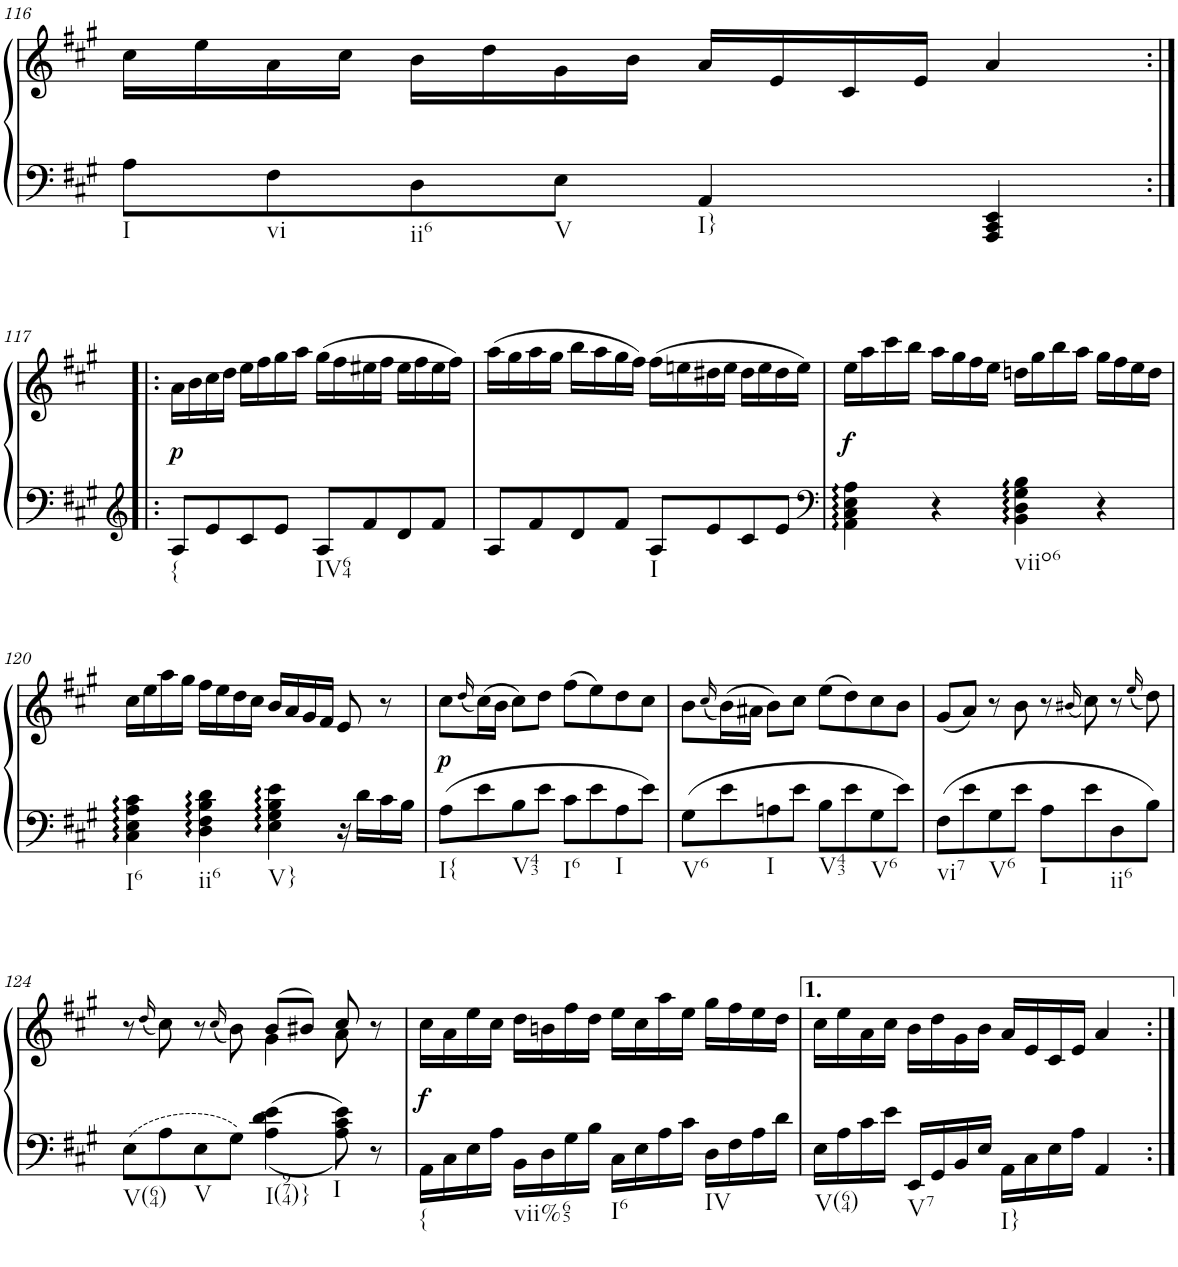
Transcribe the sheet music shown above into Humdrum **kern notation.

**kern	**kern	**dynam
*part1	*part1	*part1
*staff2	*staff1	*staff1/2
*I"Piano	*	*
*I'Pno.	*	*
!!LO:PB:g=z
*clefF4	*clefG2	*
*k[f#c#g#]	*k[f#c#g#]	*
*M4/4	*M4/4	*
*met(c)	*met(c)	*
=116	=116	=116
!LO:TX:b:t=I	!	!
8A\L	16cc#\LL	.
.	16ee\	.
!LO:TX:b:t=vi	!	!
8F#\	16a\	.
.	16cc#\JJ	.
!LO:TX:b:t=ii6	!	!
8D\	16b\LL	.
.	16dd\	.
!LO:TX:b:t=V	!	!
8E\J	16g#\	.
.	16b\JJ	.
!LO:TX:b:t=I}	!	!
4AA/	16a/LL	.
.	16e/	.
.	16c#/	.
.	16e/JJ	.
4AAA/ 4CC#/ 4EE/	4a/	.
!!LO:LB:g=z
=117:|!|:	=117:|!|:	=117:|!|:
*clefG2	*	*
!LO:TX:b:t={	!	!
!	!	!LO:DY:b
8A/L	16a\LL	p
.	16b\	.
8e/	16cc#\	.
.	16dd\JJ	.
8c#/	16ee\LL	.
.	16ff#\	.
8e/J	16gg#\	.
.	16aa\JJ	.
!LO:TX:b:t=IV64	!	!
8A/L	(16gg#\LL	.
.	16ff#\	.
8f#/	16ee#X\	.
.	16ff#\JJ	.
8d/	16ee#\LL	.
.	16ff#\	.
8f#/J	16ee#\	.
.	16ff#\JJ)	.
=118	=118	=118
8A/L	(16aa\LL	.
.	16gg#\	.
8f#/	16aa\	.
.	16gg#\JJ	.
8d/	16bb\LL	.
.	16aa\	.
8f#/J	16gg#\	.
.	16ff#\JJ)	.
!LO:TX:b:t=I	!	!
8A/L	(16ff#\LL	.
.	16een\	.
8e/	16dd#X\	.
.	16ee\JJ	.
8c#/	16dd#\LL	.
.	16ee\	.
8e/J	16dd#\	.
.	16ee\JJ)	.
=119	=119	=119
*clefF4	*	*
!	!	!LO:DY:b
4AA\ 4C#\ 4E\ 4A\	16ee\LL	f
.	16aa\	.
.	16ccc#\	.
.	16bb\JJ	.
4r	16aa\LL	.
.	16gg#\	.
.	16ff#\	.
.	16ee\JJ	.
!LO:TX:b:t=viio6	!	!
4BB\ 4D\ 4G#\ 4B\	16ddn\LL	.
.	16gg#\	.
.	16bb\	.
.	16aa\JJ	.
4r	16gg#\LL	.
.	16ff#\	.
.	16ee\	.
.	16dd\JJ	.
!!LO:LB:g=z
=120	=120	=120
!LO:TX:b:t=I6	!	!
4C#\ 4E\ 4A\ 4c#\	16cc#\LL	.
.	16ee\	.
.	16aa\	.
.	16gg#\JJ	.
!LO:TX:b:t=ii6	!	!
4D\ 4F#\ 4B\ 4d\	16ff#\LL	.
.	16ee\	.
.	16dd\	.
.	16cc#\JJ	.
!LO:TX:b:t=V}	!	!
4E\ 4G#\ 4B\ 4e\	16b/LL	.
.	16a/	.
.	16g#/	.
.	16f#/JJ	.
16r	8e/	.
16d\LL	.	.
16c#\	8r	.
16B\JJ	.	.
=121	=121	=121
!LO:TX:b:t=I{	!	!
!	!	!LO:DY:b
8A\L	8cc#\L	p
.	(16qdd/	.
8e\	(16cc#\L)	.
.	16b\JJ	.
!LO:TX:b:t=V43	!	!
8B\	8cc#\L)	.
8e\J	8dd\J	.
!LO:TX:b:t=I6	!	!
8c#\L	(8ff#\L	.
8e\	8ee\)	.
!LO:TX:b:t=I	!	!
8A\	8dd\	.
8e\J	8cc#\J	.
=122	=122	=122
!LO:TX:b:t=V6	!	!
8G#\L	8b\L	.
.	(16qcc#/	.
8e\	(16b\L)	.
.	16a#X\JJ	.
!LO:TX:b:t=I	!	!
8An\	8b\L)	.
8e\J	8cc#\J	.
!LO:TX:b:t=V43	!	!
8B\L	(8ee\L	.
8e\	8dd\)	.
!LO:TX:b:t=V6	!	!
8G#\	8cc#\	.
8e\J	8b\J	.
=123	=123	=123
!LO:TX:b:t=vi7	!	!
8F#\L	(8g#/L	.
8e\	8a/J)	.
!LO:TX:b:t=V6	!	!
8G#\	8r	.
8e\J	8b\	.
!LO:TX:b:t=I	!	!
8A\L	8r	.
.	(16qb#X/	.
8e\	8cc#\)	.
!LO:TX:b:t=ii6	!	!
8D\	8r	.
.	(16qee/	.
8B\J	8dd\)	.
!!LO:LB:g=z
=124	=124	=124
*	*^	*
!LO:TX:b:t=V(64)	!	!	!
8E\L	8r	2ryy	.
.	(16qdd/	.	.
8A\	8cc#\)	.	.
!LO:TX:b:t=V	!	!	!
8E\	8r	.	.
.	(16qcc#/	.	.
8G#\J	8b\)	.	.
!LO:TX:b:t=I(974)}	!	!	!
4A\ 4d\ 4e\	(8b/L	4g#\	.
.	8b#X/J)	.	.
!LO:TX:b:t=I	!	!	!
8A\ 8c#\ 8e\	8cc#/	8a\	.
8r	8r	8ryy	.
=125	=125	=125	=125
!LO:TX:b:t={	!	!	!
!	!	!	!LO:DY:b
*	*v	*v	*
16AA\LL	16cc#\LL	f
16C#\	16a\	.
16E\	16ee\	.
16A\JJ	16cc#\JJ	.
!LO:TX:b:t=vii%65	!	!
16BB\LL	16dd\LL	.
16D\	16bn\	.
16G#\	16ff#\	.
16B\JJ	16dd\JJ	.
!LO:TX:b:t=I6	!	!
16C#\LL	16ee\LL	.
16E\	16cc#\	.
16A\	16aa\	.
16c#\JJ	16ee\JJ	.
!LO:TX:b:t=IV	!	!
16D\LL	16gg#\LL	.
16F#\	16ff#\	.
16A\	16ee\	.
16d\JJ	16dd\JJ	.
=126	=126	=126
!LO:TX:b:t=V(64)	!	!
16E\LL	16cc#\LL	.
16A\	16ee\	.
16c#\	16a\	.
16e\JJ	16cc#\JJ	.
!LO:TX:b:t=V7	!	!
16EE/LL	16b\LL	.
16GG#/	16dd\	.
16BB/	16g#\	.
16E/JJ	16b\JJ	.
!LO:TX:b:t=I}	!	!
16AA\LL	16a/LL	.
16C#\	16e/	.
16E\	16c#/	.
16A\JJ	16e/JJ	.
4AA/	4a/	.
=:|!	=:|!	=:|!
*-	*-	*-
